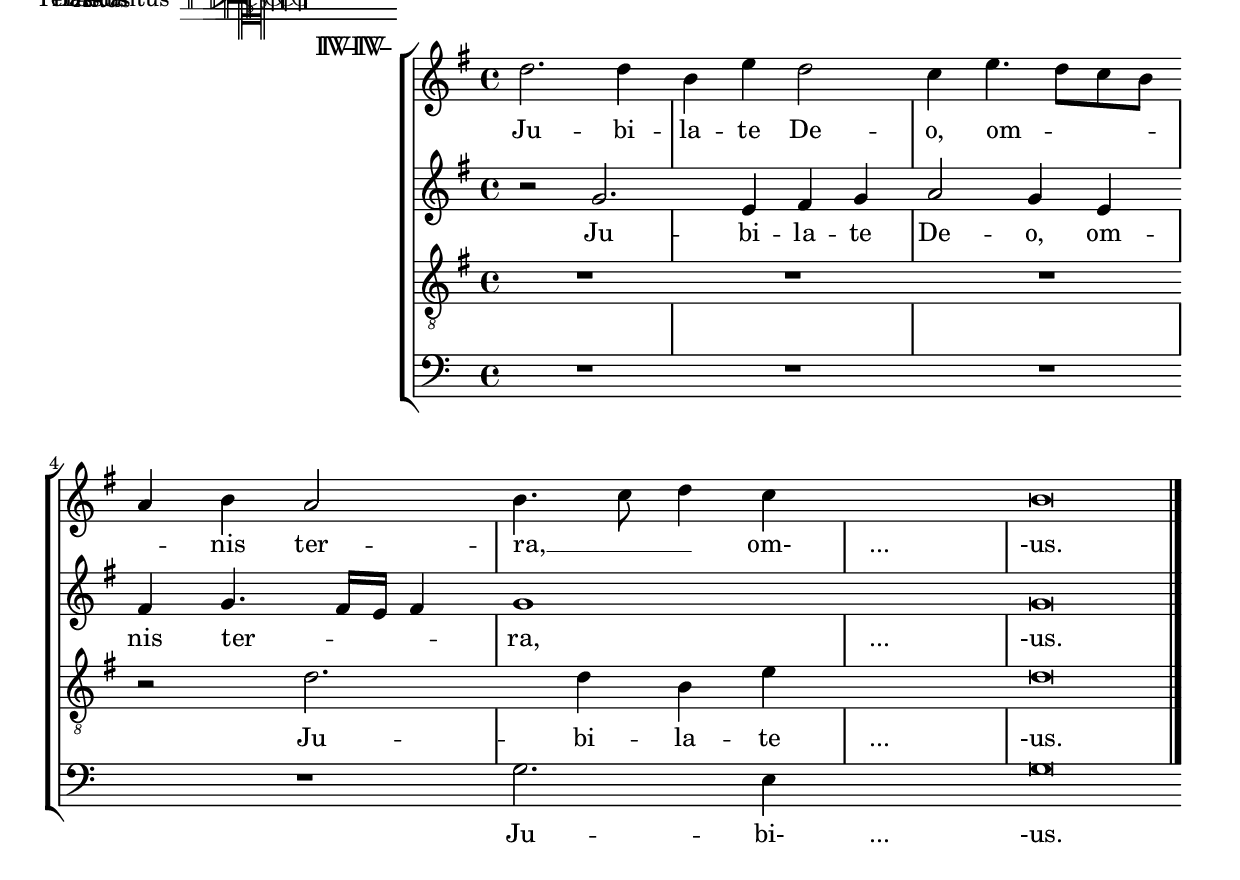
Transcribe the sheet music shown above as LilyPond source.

%% Do not edit this file; it is auto-generated from input/new
%% This file is in the public domain.
\version "2.11.46"
\header {
  lsrtags = "staff-notation,ancient-notation"
  texidoc = "Incipits can be added using the instrument name grob, but
keeping separate the instrument name definition and the incipit definition."
  doctitle = "Incipit"
} % begin verbatim

incipit =
#(define-music-function (parser location incipit-music) (ly:music?)
  #{
    \once \override Staff.InstrumentName #'self-alignment-X = #RIGHT
    \once \override Staff.InstrumentName #'self-alignment-Y = #UP
    \once \override Staff.InstrumentName #'Y-offset = #4
    \once \override Staff.InstrumentName #'padding = #0.3
    \once \override Staff.InstrumentName #'stencil = 
    #(lambda (grob)
       (let* ((instrument-name (ly:grob-property grob 'long-text))
              (layout (ly:output-def-clone (ly:grob-layout grob)))
              (music (make-music 'SequentialMusic
                      'elements (list (make-music 'ContextSpeccedMusic
                                        'context-type 'MensuralStaff
                                        'element (make-music 'PropertySet
                                                   'symbol 'instrumentName
                                                   'value instrument-name))
                                      $incipit-music)))
              (score (ly:make-score music))
              (mm (ly:output-def-lookup layout 'mm))
              (indent (ly:output-def-lookup layout 'indent))
              (width (ly:output-def-lookup layout 'incipit-width))
              (incipit-width (if (number? width)
                                 (* width mm)
                                 (* indent 0.5))))
         (ly:output-def-set-variable! layout 'indent (- indent incipit-width))
         (ly:output-def-set-variable! layout 'line-width indent)
         (ly:output-def-set-variable! layout 'ragged-right #f)
         (ly:output-def-set-variable! layout 'ragged-last #f)
         (ly:output-def-set-variable! layout 'system-count 1)
         (ly:score-add-output-def! score layout)
         (set! (ly:grob-property grob 'long-text)
               (markup #:score score))
         (ly:system-start-text::print grob)))
  #})

%%%%%%%%%%%%%%%%%%%%%%%%%

global = {
  \set Score.skipBars = ##t
  \key g \major
  \time 4/4
  
  %make the staff lines invisible on staves
  \override Staff.BarLine #'transparent = ##t
  % the actual music
  \skip 1*8

  % let finis bar go through all staves
  \override Staff.BarLine #'transparent = ##f

  % finis bar
  \bar "|."
}

discantusIncipit = <<
  \new MensuralVoice = discantusIncipit <<
    \repeat unfold 9 { s1 \noBreak }
    {
      \clef "neomensural-c1"
      \key f \major
      \time 2/2
      c''1.
    }
  >>
  \new Lyrics \lyricsto discantusIncipit { IV- }
>>

discantusNotes = {
  \transpose c' c'' {
    \clef "treble"
    d'2. d'4 |
    b e' d'2 |
    c'4 e'4.( d'8 c' b |
    a4) b a2 |
    b4.( c'8 d'4) c'4 |
    \once \override NoteHead #'transparent = ##t
    c'1 |
    b\breve |
  }
}

discantusLyrics = \lyricmode {
  Ju -- bi -- |
  la -- te De -- |
  o, om --
  nis ter -- |
  ra, __ om- |
  "..." |
  -us. |
}

altusIncipit = <<
  \new MensuralVoice = altusIncipit <<
    \repeat unfold 9 { s1 \noBreak }
    {
      \clef "neomensural-c3"
      \key f \major
      \time 2/2
      r1 f'1.
    }
  >>
  \new Lyrics \lyricsto altusIncipit { IV- }
>>

altusNotes = {
  \transpose c' c'' {
    \clef "treble"
    % two measures
    r2 g2. e4 fis g |
    a2 g4 e |
    fis g4.( fis16 e fis4) |
    g1 |
    \once \override NoteHead #'transparent = ##t
    g1 |
    g\breve |
  }
}

altusLyrics = \lyricmode {
  % two measures
  Ju -- bi -- la -- te |
  De -- o, om -- |
  nis ter -- ra, |
  "..." |
  -us. |
}

tenorIncipit = <<
  \new MensuralVoice = tenorIncipit <<
    \repeat unfold 9 { s1 \noBreak }
    {
      \clef "neomensural-c4"
      \key f \major
      \time 2/2
      r\longa
      r\breve
      r1 c'1.
    }
  >>
  \new Lyrics \lyricsto tenorIncipit { IV- }
>>

tenorNotes = {
  \transpose c' c' {
    \once \override Staff.VerticalAxisGroup #'minimum-Y-extent = #'(-6 . 3)
    \clef "treble_8"
    R1 |
    R1 |
    R1 |
    % two measures
    r2 d'2. d'4 b e' |
    \once \override NoteHead #'transparent = ##t
    e'1 |
    d'\breve |
  }
}

tenorLyrics = \lyricmode {
  % two measures
  Ju -- bi -- la -- te |
  "..." |
  -us. 
}

bassusIncipit = <<
  \new MensuralVoice = bassusIncipit <<
    \repeat unfold 9 { s1 \noBreak }
    {
      \clef "bass"
      \key f \major
      \time 2/2
      %% incipit
      r\maxima
      f1.
    }
  >>
  \new Lyrics \lyricsto bassusIncipit { IV- }
>>

bassusNotes = {
  \transpose c' c' {
    \clef "bass"
    R1 |
    R1 |
    R1 |
    R1 |
    g2. e4 |
    \once \override NoteHead #'transparent = ##t
    e1 |
    g\breve |
  }
}

bassusLyrics = \lyricmode {
  Ju -- bi- |
  "..." |
  -us.
}

\score {
  <<
    \new StaffGroup = choirStaff <<
      \new Voice = "discantusNotes" <<
        \global
        \set Staff.instrumentName = "Discantus"
        \incipit \discantusIncipit
        \discantusNotes
      >>
      \new Lyrics = "discantusLyrics" \lyricsto discantusNotes { \discantusLyrics }
      \new Voice = "altusNotes" <<
        \global
        \set Staff.instrumentName = "Altus"
        \incipit \altusIncipit
        \altusNotes
      >>
      \new Lyrics = "altusLyrics" \lyricsto altusNotes { \altusLyrics }
      \new Voice = "tenorNotes" <<
        \global
        \set Staff.instrumentName = "Tenor"
        \incipit \tenorIncipit
        \tenorNotes
      >>
      \new Lyrics = "tenorLyrics" \lyricsto tenorNotes { \tenorLyrics }
      \new Voice = "bassusNotes" <<
        \set Staff.instrumentName = "Bassus"
        \incipit \bassusIncipit
        \bassusNotes
      >>
    >>
    \new Lyrics = "bassusLyrics" \lyricsto bassusNotes { \bassusLyrics }
    %% Keep the bass lyrics outside of the staff group to avoid bar lines
    %% between the lyrics.
  >>
  \layout {
    \context {
      \Score
      %% no bar lines in staves
      \override BarLine #'transparent = ##t
    }
    %% the next three instructions keep the lyrics between the bar lines
    \context {
      \Lyrics
      \consists "Bar_engraver" 
      \override BarLine #'transparent = ##t
    } 
    \context {
      \StaffGroup
      \consists "Separating_line_group_engraver"
    }
    \context {
      \Voice
      %% no slurs
      \override Slur #'transparent = ##t
      %% Comment in the below "\remove" command to allow line
      %% breaking also at those bar lines where a note overlaps
      %% into the next measure.  The command is commented out in this
      %% short example score, but especially for large scores, you
      %% will typically yield better line breaking and thus improve
      %% overall spacing if you comment in the following command.
      %%\remove "Forbid_line_break_engraver"
    }
    indent=6\cm
    incipit-width = 4\cm
  }
}
